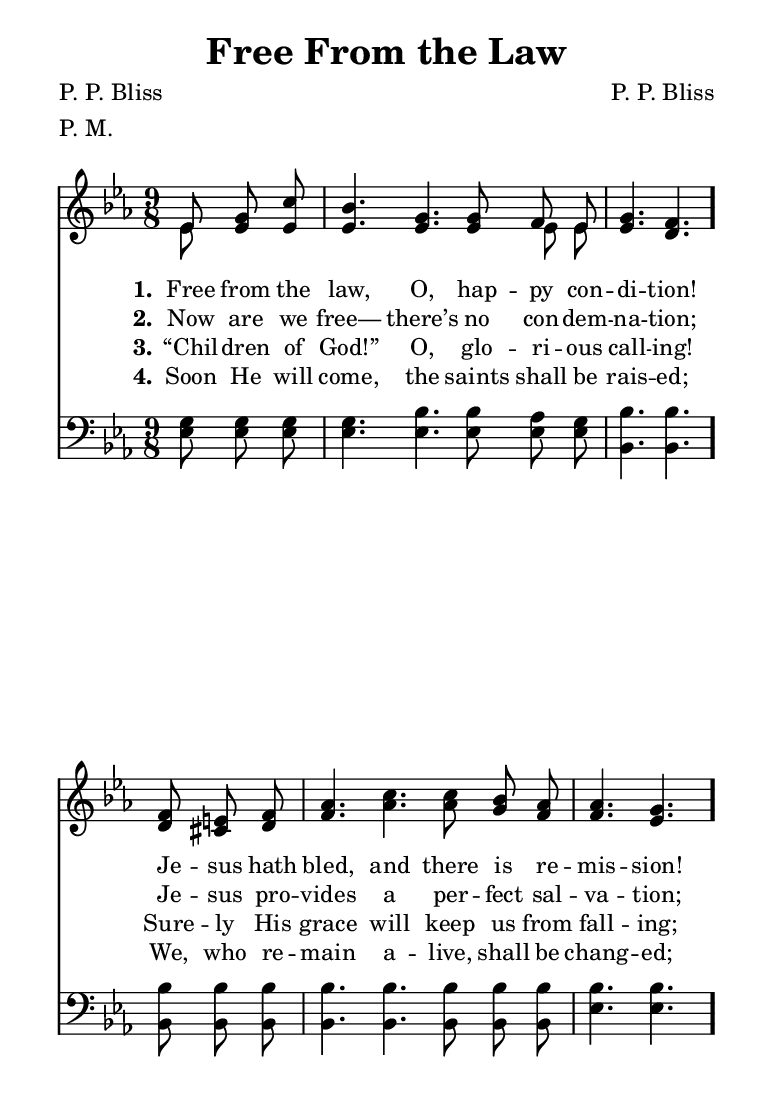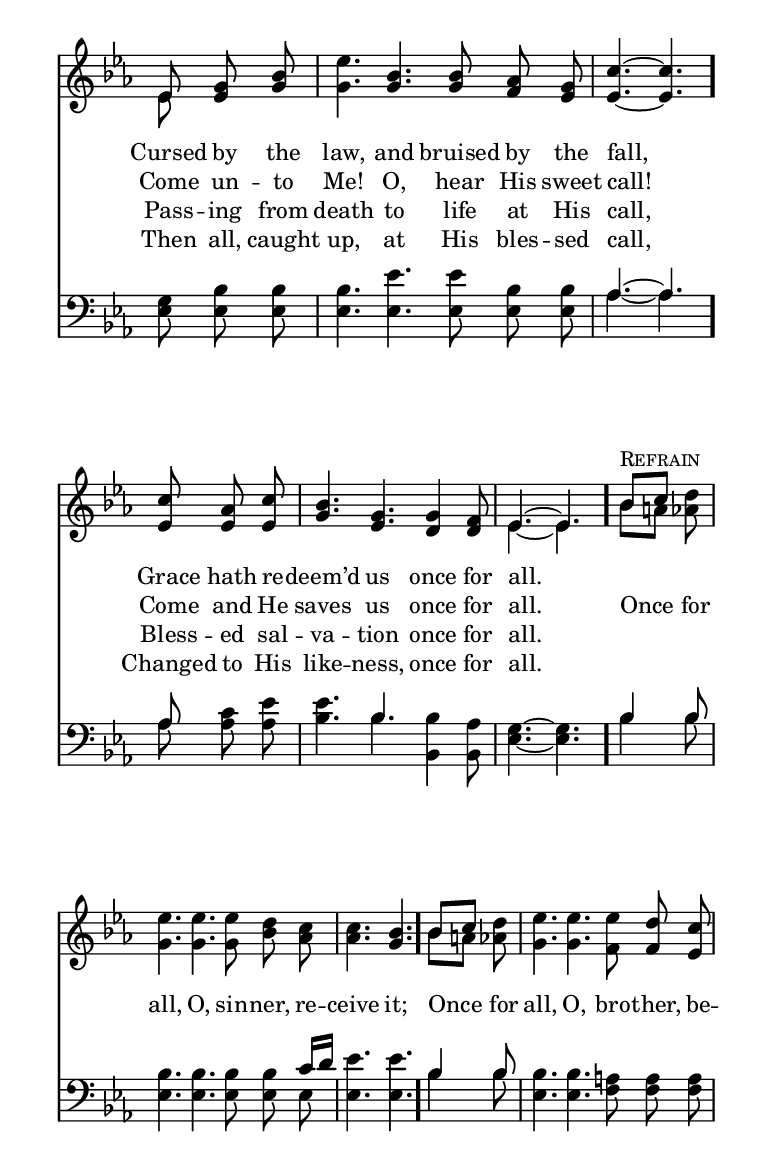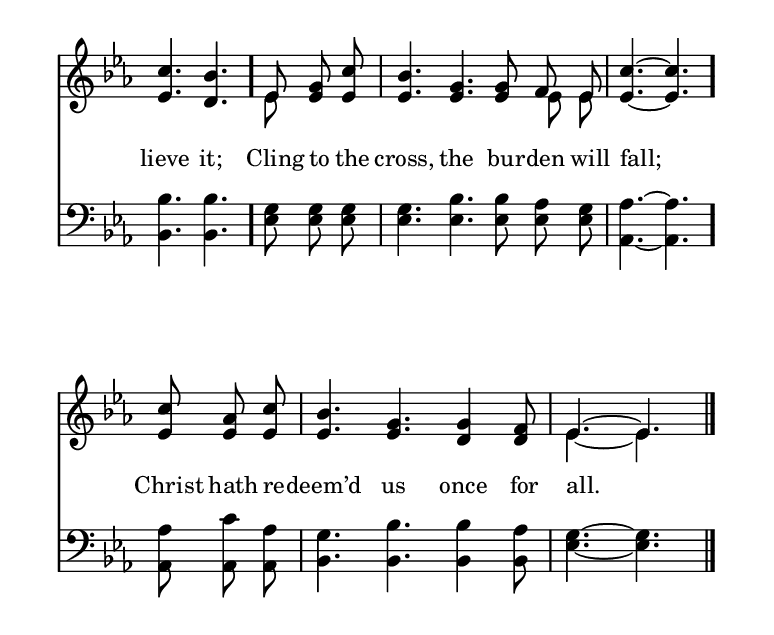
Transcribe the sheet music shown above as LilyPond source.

\include "common/global.ily"
\paper {
  \include "common/paper.ily"
  ragged-last-bottom = ##t
  % original has 5 systems on first page, one on second
  % that's a bit squashed for us
  systems-per-page = #(cond (is-eogsized 5) (#t #f))
  system-count = #(cond (is-eogsized 7) (#t #f))
}

\header{
  hymnnumber = "84"
  title = "Free From the Law"
  tunename = "Once For All"
  meter = "P. M."
  poet = "P. P. Bliss"
  composer = "P. P. Bliss"
  %copyright = ""
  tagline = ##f
}

% for fermata in MIDI
ta = { \tempo 4=80 }
tb = { \tempo 4=40 }

patternAA = { c8 c8 c8 | c4. c4. c8 c8 c8      | c4. c4. }
patternAB = { c8 c8 c8 | c4. c4. c4    c8      | c4. c4. }
patternAC = { c4    c8 | c4. c4. c8 c8 c16 c16 | c4. c4. }
patternAD = { c4    c8 | c4. c4. c8 c8 c8      | c4. c4. }

global = {
  \include "common/overrides.ily"
  \override Staff.TimeSignature.style = #'numbered
  \time 9/8
  \override Score.MetronomeMark.transparent = ##t % hide all fermata changes too
  \ta
  \key ees \major
  \partial 4.
  \autoBeamOff
}

notesSoprano = {
\global
\relative c' {

  \changePitch \patternAA { ees g c | bes g g f ees | g f }
  \changePitch \patternAA { f e f | aes c c bes aes | aes g }
  \changePitch \patternAA { ees g bes | ees bes bes aes g | c ~ c }
  \changePitch \patternAB { c aes c | bes g g f | ees ~ ees } \eogbreak

  << s^\markup { \small \caps "Refrain" }
  \changePitch \patternAA { bes'[ c] d | ees ees ees d c | c bes } >>
  \changePitch \patternAA { bes[ c] d | ees ees ees d c | c bes }
  \changePitch \patternAA { ees, g c | bes g g f ees | c' ~ c }
  \changePitch \patternAB { c aes c | bes g g f | ees ~ ees }

  \bar "|."

}
}

notesAlto = {
\global
\relative e' {

  \changePitch \patternAA { ees ees ees | ees ees ees ees ees | ees d }
  \changePitch \patternAA { d cis d | f aes aes g f | f ees }
  \changePitch \patternAA { ees ees g | g g g f ees | ees ~ ees }
  \changePitch \patternAB { ees ees ees | g ees d d | ees ~ ees }

  \changePitch \patternAA { bes'[ a] aes | g g g bes aes | aes g }
  \changePitch \patternAA { bes[ a] aes | g g f f ees | ees d }
  \changePitch \patternAA { ees ees ees | ees ees ees ees ees | ees ~ ees }
  \changePitch \patternAB { ees ees ees | ees ees d d | ees ~ ees }

}
}

notesTenor = {
\global
\relative a {

  \changePitch \patternAA { g g g | g bes bes aes g | bes bes }
  \changePitch \patternAA { bes bes bes | bes bes bes bes bes | bes bes }
  \changePitch \patternAA { g bes bes | bes ees ees bes bes | aes ~ aes }
  \changePitch \patternAB { aes c ees | ees bes bes aes | g ~ g }

  \changePitch \patternAC { bes bes | bes bes bes bes c[ d] | ees ees }
  \changePitch \patternAD { bes bes | bes bes a a a | bes bes }
  \changePitch \patternAA { g g g | g bes bes aes g | aes ~ aes }
  \changePitch \patternAB { aes c aes | g bes bes aes | g ~ g }

}
}

notesBass = {
\global
\relative f {

  \changePitch \patternAA { ees ees ees | ees ees ees ees ees | bes bes }
  \changePitch \patternAA { bes bes bes | bes bes bes bes bes | ees ees }
  \changePitch \patternAA { ees ees ees | ees ees ees ees ees | aes ~ aes }
  \changePitch \patternAB { aes aes aes | bes bes bes, bes | ees ~ ees }

  \changePitch \patternAD { bes' bes | ees, ees ees ees ees | ees ees }
  \changePitch \patternAD { bes' bes | ees, ees f f f | bes, bes }
  \changePitch \patternAA { ees ees ees | ees ees ees ees ees | aes, ~ aes }
  \changePitch \patternAB { aes aes aes | bes bes bes bes | ees ~ ees }

}
}

Refrain = \lyricmode {

Once for all, O, sin -- ner, re -- ceive it; \bar "."
Once for all, O, bro -- ther, be -- lieve it; \bar "."
Cling to the cross, the bur -- den will fall; \bar "."
Christ hath re -- deem’d us once for all. \bar "."

}

wordsA = \lyricmode {
\set stanza = "1."

Free from the law, O, hap -- py con -- di -- tion! \bar "."
Je -- sus hath bled, and there is re -- mis -- sion! \bar "."
Cursed by the law, and bruised by the fall, \bar "."
Grace hath re -- deem’d us once for all. \bar "."

}

wordsB = \lyricmode {
\set stanza = "2."

Now are we free— there’s no con -- dem -- na -- tion;
Je -- sus pro -- vides a per -- fect  sal -- va -- tion;
Come un -- to Me! O, hear His sweet call!
Come and He saves us once for all.

\Refrain

}

wordsC = \lyricmode {
\set stanza = "3."

“Chil -- dren of God!” O, glo -- ri -- ous call -- ing!
Sure -- ly His grace will keep us from fall -- ing;
Pass -- ing from death to life at His call,
Bless -- ed sal -- va -- tion once for all.

}

wordsD = \lyricmode {
\set stanza = "4."

Soon He will come, the saints shall be rais -- ed;
We, who re -- main a -- live, shall be chang -- ed;
Then all, caught up, at His bles -- sed call,
Changed to His like -- ness, once for all.

}

\score {
  \context ChoirStaff <<
    \context Staff = upper <<
      \set Staff.autoBeaming = ##f
      \set ChoirStaff.systemStartDelimiter = #'SystemStartBar
      \set ChoirStaff.printPartCombineTexts = ##f
      \partcombine #'(2 . 9) \notesSoprano \notesAlto
      \context NullVoice = sopranos { \voiceOne << \notesSoprano >> }
      \context NullVoice = altos { \voiceTwo << \notesAlto >> }
      \context Lyrics = one   \lyricsto sopranos \wordsA
      \context Lyrics = two   \lyricsto sopranos \wordsB
      \context Lyrics = three \lyricsto sopranos \wordsC
      \context Lyrics = four  \lyricsto sopranos \wordsD
    >>
    \context Staff = men <<
      \set Staff.autoBeaming = ##f
      \clef bass
      \set ChoirStaff.printPartCombineTexts = ##f
      \partcombine #'(2 . 9) \notesTenor \notesBass
      \context NullVoice = tenors { \voiceOne << \notesTenor >> }
      \context NullVoice = basses { \voiceTwo << \notesBass >> }
    >>
  >>
  \layout {
    \include "common/layout.ily"
  }
  \midi{
    \include "common/midi.ily"
  }
}

\version "2.19.49"  % necessary for upgrading to future LilyPond versions.

% vi:set et ts=2 sw=2 ai nocindent syntax=lilypond:
